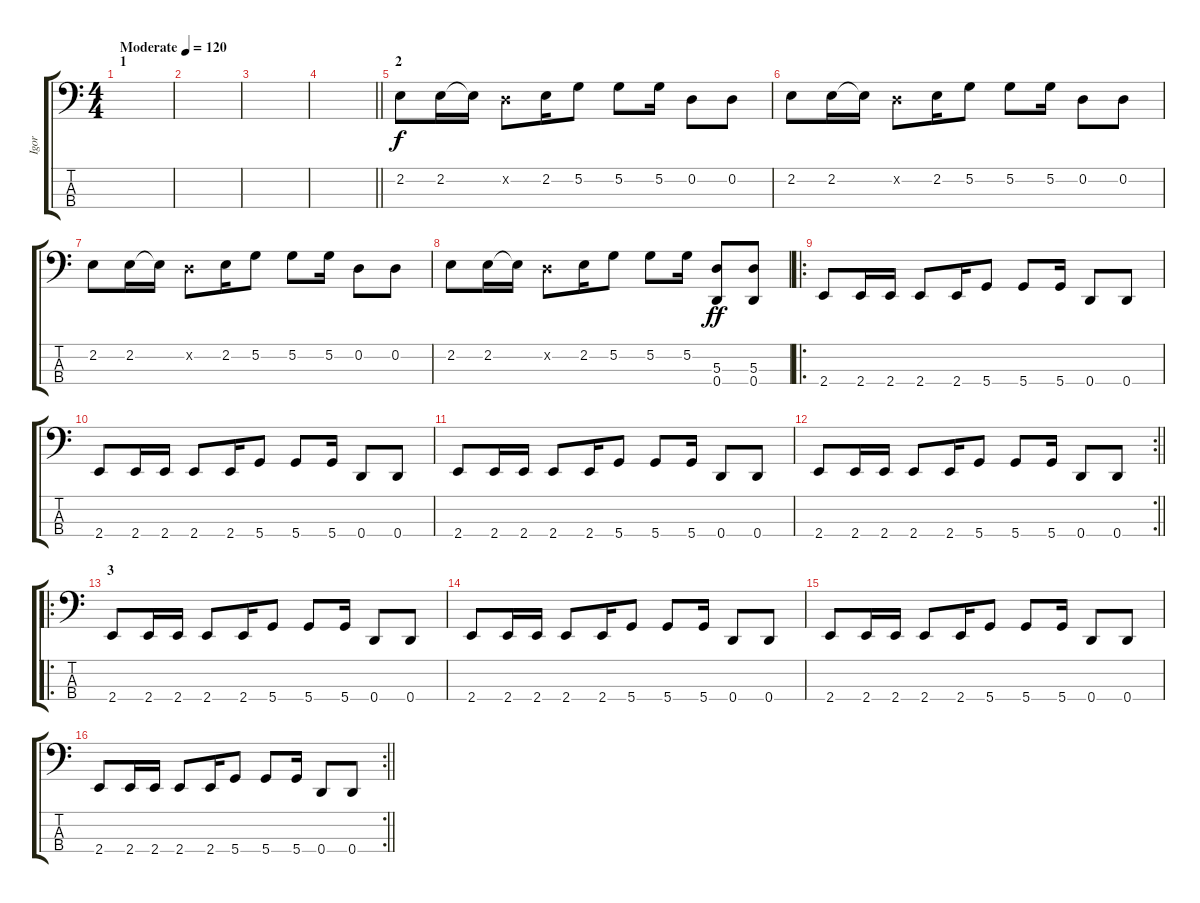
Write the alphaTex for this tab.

\track ("Igor" "Igor") {instrument synthbass2}
\staff {score tabs}
\tuning (G2 D2 A1 D1) {hide}
\ts (4 4)
\section ("" "1")
\tempo (120 "Moderate")
\clef f4
\ks c
|
|
|
\barLineRight lightlight
|
\section ("" "2")
2.2.8 2.2.16 2.2{t}.16 0.2{x}.8 2.2.16 5.2.8 5.2.8 5.2.16 0.2.8 0.2.8 |
2.2.8 2.2.16 2.2{t}.16 0.2{x}.8 2.2.16 5.2.8 5.2.8 5.2.16 0.2.8 0.2.8 |
2.2.8 2.2.16 2.2{t}.16 0.2{x}.8 2.2.16 5.2.8 5.2.8 5.2.16 0.2.8 0.2.8 |
2.2.8 2.2.16 2.2{t}.16 0.2{x}.8 2.2.16 5.2.8 5.2.8 5.2.16 (5.3 0.4).8{dy ff} (5.3 0.4).8 |
\ro
2.4.8 2.4.16 2.4.16 2.4.8 2.4.16 5.4.8 5.4.8 5.4.16 0.4.8 0.4.8 |
2.4.8 2.4.16 2.4.16 2.4.8 2.4.16 5.4.8 5.4.8 5.4.16 0.4.8 0.4.8 |
2.4.8 2.4.16 2.4.16 2.4.8 2.4.16 5.4.8 5.4.8 5.4.16 0.4.8 0.4.8 |
\rc 2
\barLineRight lightlight
2.4.8 2.4.16 2.4.16 2.4.8 2.4.16 5.4.8 5.4.8 5.4.16 0.4.8 0.4.8 |
\ro
\section ("" "3")
2.4.8 2.4.16 2.4.16 2.4.8 2.4.16 5.4.8 5.4.8 5.4.16 0.4.8 0.4.8 |
2.4.8 2.4.16 2.4.16 2.4.8 2.4.16 5.4.8 5.4.8 5.4.16 0.4.8 0.4.8 |
2.4.8 2.4.16 2.4.16 2.4.8 2.4.16 5.4.8 5.4.8 5.4.16 0.4.8 0.4.8 |
\rc 2
\barLineRight lightlight
2.4.8 2.4.16 2.4.16 2.4.8 2.4.16 5.4.8 5.4.8 5.4.16 0.4.8 0.4.8
